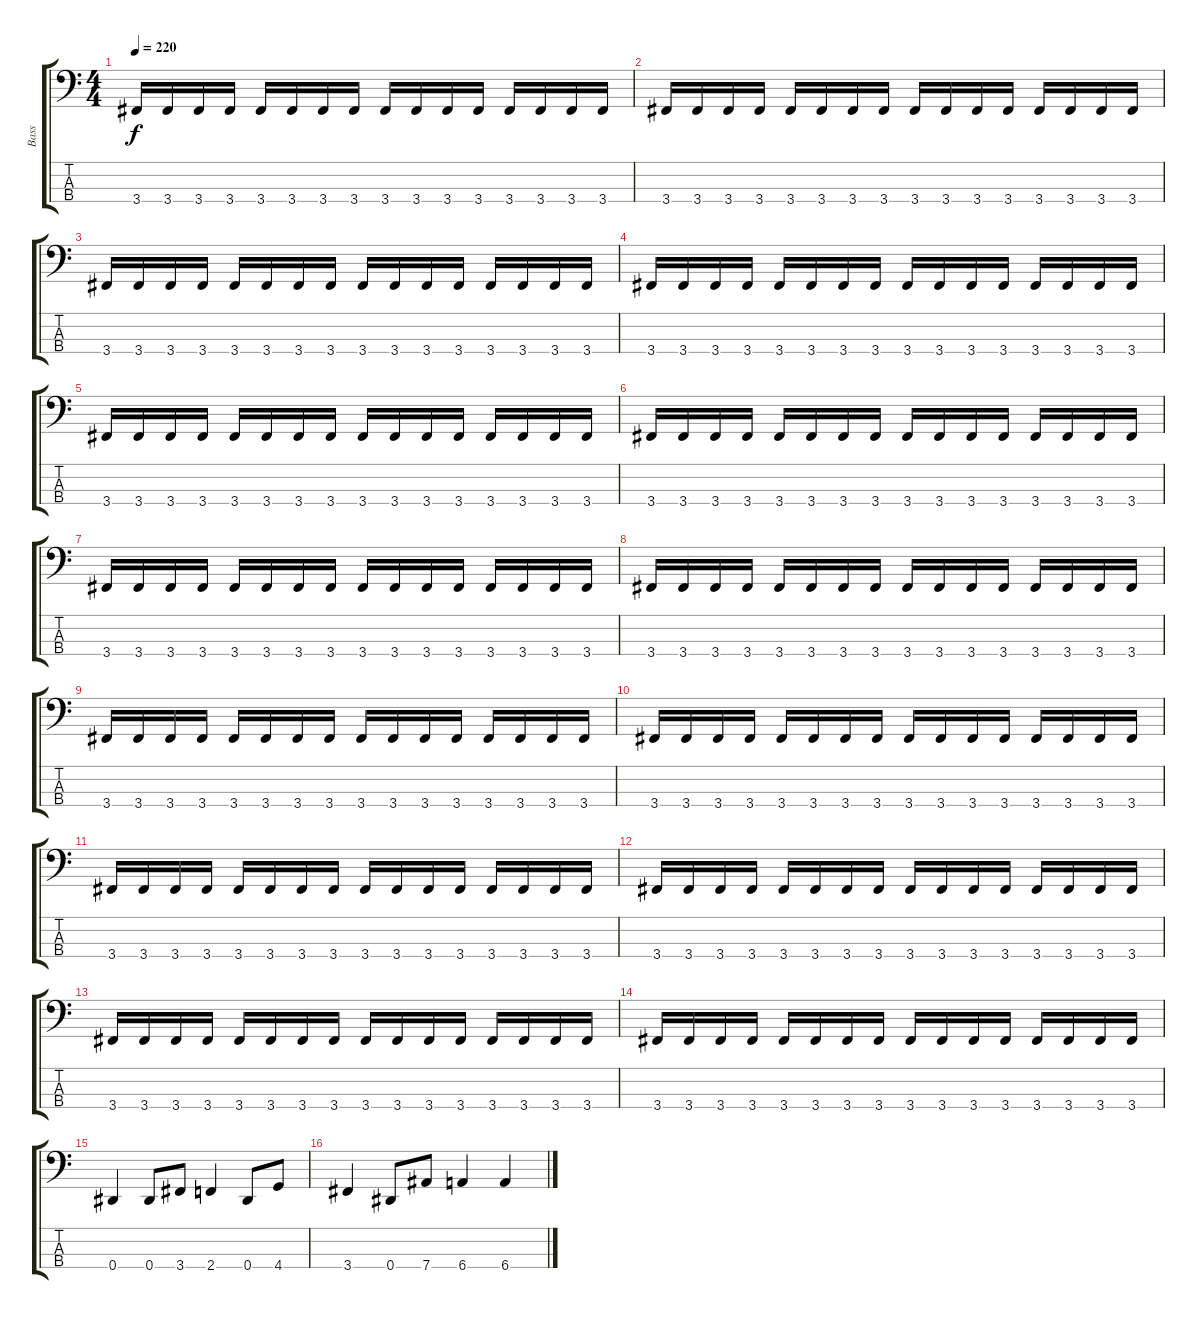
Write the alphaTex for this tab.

\track ("Bass" "Bass") {instrument electricbasspick}
\staff {score tabs}
\tuning (Gb2 Db2 Ab1 Eb1) {hide}
\ts (4 4)
\tempo 220
\clef f4
\ks c
3.4.16{dy f} 3.4.16 3.4.16 3.4.16 3.4.16 3.4.16 3.4.16 3.4.16 3.4.16 3.4.16 3.4.16 3.4.16 3.4.16 3.4.16 3.4.16 3.4.16 |
3.4.16 3.4.16 3.4.16 3.4.16 3.4.16 3.4.16 3.4.16 3.4.16 3.4.16 3.4.16 3.4.16 3.4.16 3.4.16 3.4.16 3.4.16 3.4.16 |
3.4.16 3.4.16 3.4.16 3.4.16 3.4.16 3.4.16 3.4.16 3.4.16 3.4.16 3.4.16 3.4.16 3.4.16 3.4.16 3.4.16 3.4.16 3.4.16 |
3.4.16 3.4.16 3.4.16 3.4.16 3.4.16 3.4.16 3.4.16 3.4.16 3.4.16 3.4.16 3.4.16 3.4.16 3.4.16 3.4.16 3.4.16 3.4.16 |
3.4.16 3.4.16 3.4.16 3.4.16 3.4.16 3.4.16 3.4.16 3.4.16 3.4.16 3.4.16 3.4.16 3.4.16 3.4.16 3.4.16 3.4.16 3.4.16 |
3.4.16 3.4.16 3.4.16 3.4.16 3.4.16 3.4.16 3.4.16 3.4.16 3.4.16 3.4.16 3.4.16 3.4.16 3.4.16 3.4.16 3.4.16 3.4.16 |
3.4.16 3.4.16 3.4.16 3.4.16 3.4.16 3.4.16 3.4.16 3.4.16 3.4.16 3.4.16 3.4.16 3.4.16 3.4.16 3.4.16 3.4.16 3.4.16 |
3.4.16 3.4.16 3.4.16 3.4.16 3.4.16 3.4.16 3.4.16 3.4.16 3.4.16 3.4.16 3.4.16 3.4.16 3.4.16 3.4.16 3.4.16 3.4.16 |
3.4.16 3.4.16 3.4.16 3.4.16 3.4.16 3.4.16 3.4.16 3.4.16 3.4.16 3.4.16 3.4.16 3.4.16 3.4.16 3.4.16 3.4.16 3.4.16 |
3.4.16 3.4.16 3.4.16 3.4.16 3.4.16 3.4.16 3.4.16 3.4.16 3.4.16 3.4.16 3.4.16 3.4.16 3.4.16 3.4.16 3.4.16 3.4.16 |
3.4.16 3.4.16 3.4.16 3.4.16 3.4.16 3.4.16 3.4.16 3.4.16 3.4.16 3.4.16 3.4.16 3.4.16 3.4.16 3.4.16 3.4.16 3.4.16 |
3.4.16 3.4.16 3.4.16 3.4.16 3.4.16 3.4.16 3.4.16 3.4.16 3.4.16 3.4.16 3.4.16 3.4.16 3.4.16 3.4.16 3.4.16 3.4.16 |
3.4.16 3.4.16 3.4.16 3.4.16 3.4.16 3.4.16 3.4.16 3.4.16 3.4.16 3.4.16 3.4.16 3.4.16 3.4.16 3.4.16 3.4.16 3.4.16 |
3.4.16 3.4.16 3.4.16 3.4.16 3.4.16 3.4.16 3.4.16 3.4.16 3.4.16 3.4.16 3.4.16 3.4.16 3.4.16 3.4.16 3.4.16 3.4.16 |
0.4.4 0.4.8 3.4.8 2.4.4 0.4.8 4.4.8 |
3.4.4 0.4.8 7.4.8 6.4.4 6.4{ss}.4
